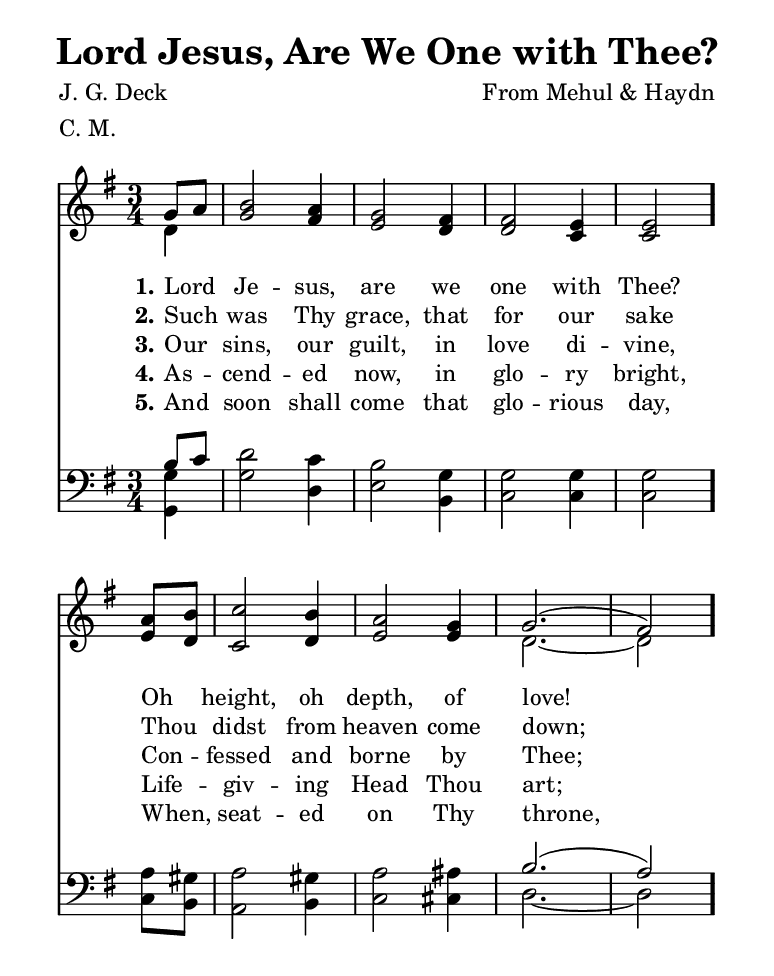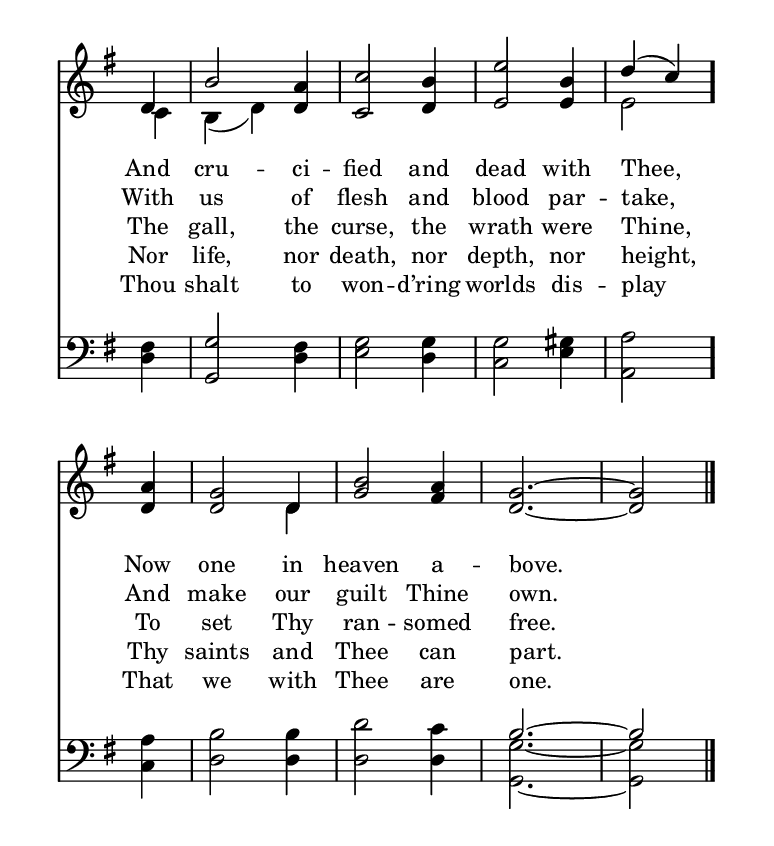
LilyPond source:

\include "common/global.ily"
\paper {
  \include "common/paper.ily"
  ragged-bottom = ##t
}

\header{
  hymnnumber = "261"
  title = "Lord Jesus, Are We One with Thee?"
  tunename = "Manoah"
  meter = "C. M."
  poet = "J. G. Deck"
  composer = "From Mehul & Haydn"
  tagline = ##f
}

global = {
  \include "common/overrides.ily"
  \override Staff.TimeSignature.style = #'numbered
  \time 3/4
  \override Score.MetronomeMark.transparent = ##t % hide all fermata changes too
  \tempo 4=120
  \key g \major
  \partial 4
  \autoBeamOff
}

notesSoprano = {
\global
\relative c'' {

  g8[ a] | b2 a4 | g2 fis4 | fis2 e4 | e2
  a8[ b] | c2 b4 | a2 g4 | g2.( | fis2)
  d4 | b'2 a4 | c2 b4 | e2 b4 | d4( c)
  a4 | g2 d4 | b'2 a4 | g2. ~ | g2

  \bar "|."

}
}

notesAlto = {
\global
\relative e' {

  d4 | g2 fis4 | e2 d4 | d2 c4 | c2
  e8[ d] | c2 d4 | e2 e4 | d2. ~ | d2
  c4 | b( d) d | c2 d4 | e2 e4 | e2
  d4 | d2 d4 | g2 fis4 | d2. ~ | d2

}
}

notesTenor = {
\global
\relative a {

  b8[ c] | d2 c4 | b2 g4 | g2 g4 | g2
  a8[ gis] | a2 gis4 | a2 ais4 | b2.( | a2)
  fis4 | g2 fis4 | g2 g4 | g2 gis4 | a2
  a4 | b2 b4 | d2 c4 | b2. ~ | b2

}
}

notesBass = {
\global
\relative f {

  <g g,>4 | g2 d4 | e2 b4 | c2 c4 | c2
  c8[ b] | a2 b4 | c2 cis4 | d2. ~ | d2
  d4 | g,2 d'4 | e2 d4 | c2 e4 | a,2
  c4 | d2 d4 | d2 d4 | <g g,>2. ~ | <g g,>2

}
}

wordsA = \lyricmode {
\set stanza = "1."

Lord Je -- sus, are we one with Thee? \bar "."
Oh height, oh depth, of love! \bar "."
And cru -- ci -- fied and dead with Thee, \bar "."
Now one in heaven a -- bove. \bar "."

}

wordsB = \lyricmode {
\set stanza = "2."

Such was Thy grace, that for our sake
Thou didst from heaven come down;
With us of flesh and blood par -- take,
And make our guilt Thine own.

}

wordsC = \lyricmode {
\set stanza = "3."

Our sins, our guilt, in love di -- vine,
Con -- fessed and borne by Thee;
The gall, the curse, the wrath were Thine,
To set Thy ran -- somed free.

}

wordsD = \lyricmode {
\set stanza = "4."

As -- cend -- ed now, in glo -- ry bright,
Life -- giv -- ing Head Thou art;
Nor life, nor death, nor depth, nor height,
Thy saints and Thee can part.

}

wordsE = \lyricmode {
\set stanza = "5."

And soon shall come that glo -- rious day,
When, seat -- ed on Thy throne,
Thou shalt to won -- d’ring worlds dis -- play
That we with Thee are one.

}

\score {
  \context ChoirStaff <<
    \context Staff = upper <<
      \set Staff.autoBeaming = ##f
      \set ChoirStaff.systemStartDelimiter = #'SystemStartBar
      \set ChoirStaff.printPartCombineTexts = ##f
      \partcombine #'(2 . 11) \notesSoprano \notesAlto
      \context NullVoice = sopranos { \voiceOne << \notesSoprano >> }
      \context Lyrics = one   \lyricsto sopranos \wordsA
      \context Lyrics = two   \lyricsto sopranos \wordsB
      \context Lyrics = three \lyricsto sopranos \wordsC
      \context Lyrics = four  \lyricsto sopranos \wordsD
      \context Lyrics = five  \lyricsto sopranos \wordsE
    >>
    \context Staff = men <<
      \set Staff.autoBeaming = ##f
      \clef bass
      \set ChoirStaff.printPartCombineTexts = ##f
      \partcombine #'(2 . 11) \notesTenor \notesBass
    >>
  >>
  \layout {
    \include "common/layout.ily"
  }
  #(cond ((ly:get-option 'eog-midi-permitted) #{ \midi{
    \include "common/midi.ily"
  } #}))
}

\version "2.19.49"  % necessary for upgrading to future LilyPond versions.

% vi:set et ts=2 sw=2 ai nocindent syntax=lilypond:
